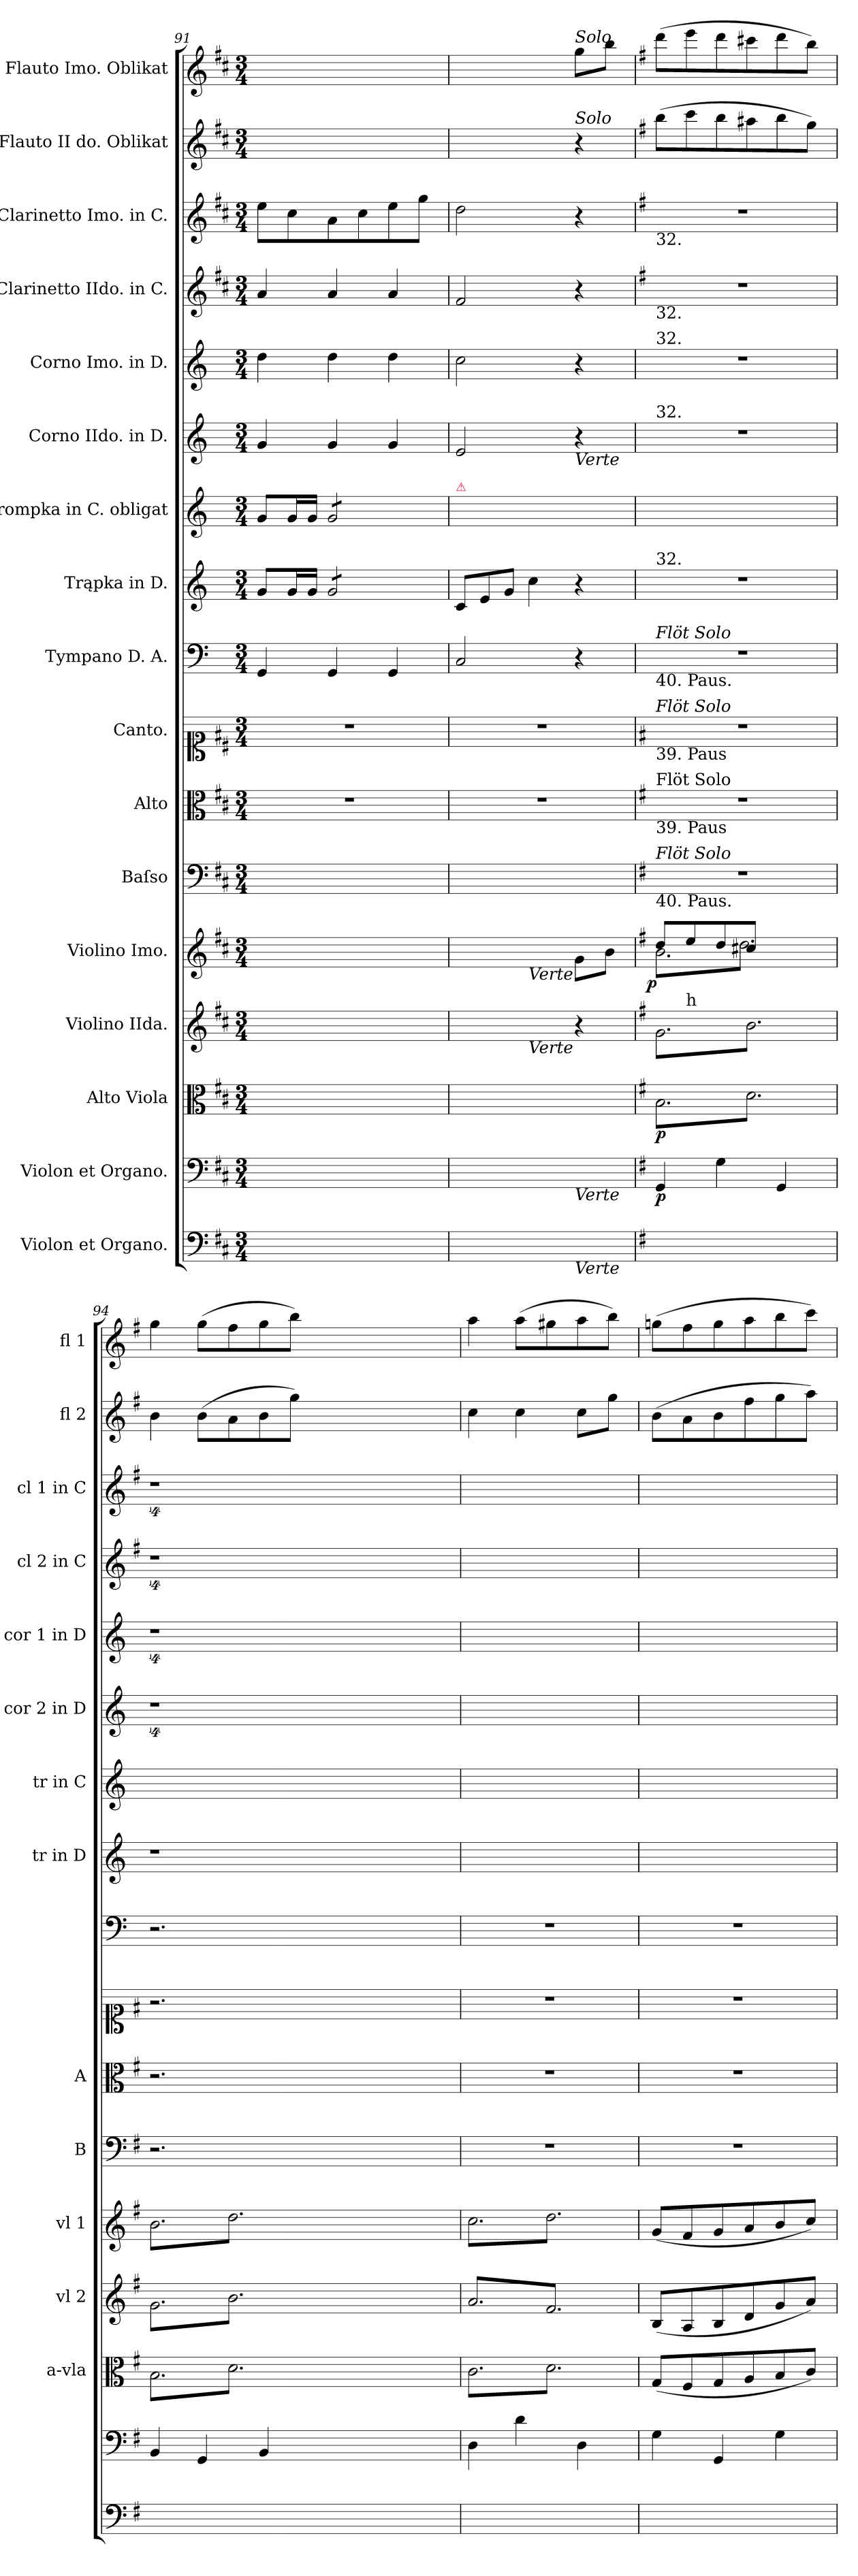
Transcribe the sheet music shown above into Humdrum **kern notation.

**kern	**kern	**dynam	**kern	**dynam	**kern	**kern	**dynam	**kern	**kern	**kern	**kern	**kern	**kern	**kern	**kern	**kern	**kern	**kern	**kern
*part17	*part16	*part16	*part15	*part15	*part14	*part13	*part13	*part12	*part11	*part10	*part9	*part8	*part7	*part6	*part5	*part4	*part3	*part2	*part1
*staff17	*staff16	*staff16	*staff15	*staff15	*staff14	*staff13	*staff13	*staff12	*staff11	*staff10	*staff9	*staff8	*staff7	*staff6	*staff5	*staff4	*staff3	*staff2	*staff1
*I"Violon et Organo.	*I"Violon et Organo.	*	*I"Alto Viola	*	*I"Violino IIda.	*I"Violino Imo.	*	*I"Baſso	*I"Alto	*I"Canto.	*I"Tympano D. A.	*I"Trąpka in D.	*I"Trompka in C. obligat	*I"Corno IIdo. in D.	*I"Corno Imo. in D.	*I"Clarinetto IIdo. in C.	*I"Clarinetto Imo. in C.	*I"Flauto II do. Oblikat	*I"Flauto Imo. Oblikat
*	*	*	*I'a-vla	*	*I'vl 2	*I'vl 1	*	*I'B	*I'A	*	*	*I'tr in D	*I'tr in C	*I'cor 2 in D	*I'cor 1 in D	*I'cl 2 in C	*I'cl 1 in C	*I'fl 2	*I'fl 1
*clefF4	*clefF4	*	*clefC3	*	*clefG2	*clefG2	*	*clefF4	*clefC3	*clefC1	*clefF4	*clefG2	*clefG2	*clefG2	*clefG2	*clefG2	*clefG2	*clefG2	*clefG2
*	*	*	*	*	*	*	*	*	*	*	*ITrd-1c-2	*ITrd-1c-2	*ITrd-1c-2	*ITrd6c10	*ITrd6c10	*	*	*	*
*k[f#c#]	*k[f#c#]	*	*k[f#c#]	*	*k[f#c#]	*k[f#c#]	*	*k[f#c#]	*k[f#c#]	*k[f#c#]	*k[f#c#]	*k[f#c#]	*k[f#c#]	*k[f#c#]	*k[f#c#]	*k[f#c#]	*k[f#c#]	*k[f#c#]	*k[f#c#]
*D:	*D:	*	*D:	*	*D:	*D:	*	*D:	*D:	*D:	*D:	*D:	*D:	*D:	*D:	*D:	*D:	*D:	*D:
*M3/4	*M3/4	*	*M3/4	*	*M3/4	*M3/4	*	*M3/4	*M3/4	*M3/4	*M3/4	*M3/4	*M3/4	*M3/4	*M3/4	*M3/4	*M3/4	*M3/4	*M3/4
=91	=91	=91	=91	=91	=91	=91	=91	=91	=91	=91	=91	=91	=91	=91	=91	=91	=91	=91	=91
4A\yy	4A\yy	.	4Ayy\ 4eyy\	.	8e/Lyy	8ee\Lyy	.	2.ryy	2.r	2.r	4AA/	8a/L	8a/L	4A/	4e\	4a/	8ee\L	8ee\Lyy	8eee\Lyy
.	.	.	.	.	8c#/yy	8cc#\yy	.	.	.	.	.	16a/L	16a/L	.	.	.	8cc#\	8cc#\yy	8ccc#\yy
.	.	.	.	.	.	.	.	.	.	.	.	16a/JJ	16a/JJ	.	.	.	.	.	.
*	*	*	*	*	*	*	*	*	*	*	*	*tremolo	*	*	*	*	*	*	*
*	*	*	*	*	*	*	*	*	*	*	*	*	*tremolo	*	*	*	*	*	*
4AA/yy	4AA/yy	.	4Ayy\ 4eyy\	.	8A/yy	8a\yy	.	.	.	.	4AA/	8a/L	8a/L	4A/	4e\	4a/	8a\	8a\yy	8aa\yy
.	.	.	.	.	8c#/yy	8cc#\yy	.	.	.	.	.	8a/	8a/	.	.	.	8cc#\	8cc#\yy	8ccc#\yy
4A\yy	4A\yy	.	4Ayy\ 4eyy\	.	8e/yy	8ee\yy	.	.	.	.	4AA/	8a/	8a/	4A/	4e\	4a/	8ee\	8ee\yy	8eee\yy
.	.	.	.	.	8g/Jyy	8gg\Jyy	.	.	.	.	.	8a/J	8a/J	.	.	.	8gg\J	8gg\Jyy	8ggg\Jyy
*	*	*	*	*	*	*	*	*	*	*	*	*	*Xtremolo	*	*	*	*	*	*
*	*	*	*	*	*	*	*	*	*	*	*	*Xtremolo	*	*	*	*	*	*	*
=92	=92	=92	=92	=92	=92	=92	=92	=92	=92	=92	=92	=92	=92	=92	=92	=92	=92	=92	=92
*	*	*	*	*	*	*	*	*	*	*	*	*Xtuplet	*	*	*	*	*	*	*
!	!	!	!	!	!	!	!	!	!	!	!	!	!LO:TX:a:color=crimson:t=⚠	!	!	!	!	!	!
4D\yy	4D\yy	.	2Ayy/ 2f#yy/	.	4Ayy/ 4f#yy/	4dd\yy	.	2.ryy	2.r	2.r	2D/	12d/L	2.ryy	2F#/	2d\	2f#/	2dd\	4dd\yy	4ddd\yy
.	.	.	.	.	.	.	.	.	.	.	.	12f#/	.	.	.	.	.	.	.
.	.	.	.	.	.	.	.	.	.	.	.	12a/J	.	.	.	.	.	.	.
!	!	!	!	!	!	!LO:TX:b:i:t=Verte	!	!	!	!	!	!	!	!	!	!	!	!	!
!	!	!	!	!	!LO:TX:b:i:t=Verte	!	!	!	!	!	!	!	!	!	!	!	!	!	!
4d\yy	4d\yy	.	.	.	4ryy	4ryy	.	.	.	.	.	4dd\	.	.	.	.	.	4ryy	4ryy
!	!	!	!	!	!	!	!	!	!	!	!	!	!	!	!	!	!	!	!LO:TX:a:i:t=Solo
!	!	!	!	!	!	!	!	!	!	!	!	!	!	!	!	!	!	!LO:TX:a:i:t=Solo	!
!	!	!	!	!	!	!	!	!	!	!	!	!	!	!LO:TX:b:i:t=Verte	!	!	!	!	!
!	!LO:TX:b:i:t=Verte	!	!	!	!	!	!	!	!	!	!	!	!	!	!	!	!	!	!
!LO:TX:b:i:t=Verte	!	!	!	!	!	!	!	!	!	!	!	!	!	!	!	!	!	!	!
4ryy	4ryy	.	4ryy	.	4r	8g\L	.	.	.	.	4r	4r	.	4r	4r	4r	4r	4r	8gg\L
.	.	.	.	.	.	8b\J	.	.	.	.	.	.	.	.	.	.	.	.	8bb\J
=93	=93	=93	=93	=93	=93	=93	=93	=93	=93	=93	=93	=93	=93	=93	=93	=93	=93	=93	=93
*k[f#]	*k[f#]	*	*k[f#]	*	*k[f#]	*k[f#]	*	*k[f#]	*k[f#]	*k[f#]	*	*	*	*	*	*k[f#]	*k[f#]	*k[f#]	*k[f#]
*	*	*	*	*	*	*^	*	*	*	*	*	*	*	*	*	*	*	*	*
!	!	!	!	!	!	!	!	!	!	!	!	!	!	!	!	!	!	!LO:TX:b:t=32.	!	!
!	!	!	!	!	!	!	!	!	!	!	!	!	!	!	!	!	!LO:TX:b:t=32.	!	!	!
!	!	!	!	!	!	!	!	!	!	!	!	!	!	!	!	!LO:TX:a:t=32.	!	!	!	!
!	!	!	!	!	!	!	!	!	!	!	!	!	!	!	!LO:TX:a:t=32.	!	!	!	!	!
!	!	!	!	!	!	!	!	!	!	!	!	!	!LO:TX:a:t=32.	!	!	!	!	!	!	!
!	!	!	!	!	!	!	!	!	!	!	!	!LO:TX:b:t=40. Paus.	!	!	!	!	!	!	!	!
!	!	!	!	!	!	!	!	!	!	!	!	!LO:TX:a:i:t=Flöt Solo	!	!	!	!	!	!	!	!
!	!	!	!	!	!	!	!	!	!	!	!LO:TX:b:t=39. Paus	!	!	!	!	!	!	!	!	!
!	!	!	!	!	!	!	!	!	!	!	!LO:TX:a:i:t=Flöt Solo	!	!	!	!	!	!	!	!	!
!	!	!	!	!	!	!	!	!	!	!LO:TX:b:t=39. Paus	!	!	!	!	!	!	!	!	!	!
!	!	!	!	!	!	!	!	!	!	!LO:TX:a:t=Flöt Solo	!	!	!	!	!	!	!	!	!	!
!	!	!	!	!	!	!	!	!	!LO:TX:b:t=40. Paus.	!	!	!	!	!	!	!	!	!	!	!
!	!	!	!	!	!	!	!	!	!LO:TX:a:i:t=Flöt Solo	!	!	!	!	!	!	!	!	!	!	!
!	!	!	!	!	!LO:TX:a:t=g	!	!	!	!	!	!	!	!	!	!	!	!	!	!	!
!	!	!	!	!	!	!	!	!LO:DY:rj	!	!	!	!	!	!	!	!	!	!	!	!
*	*	*	*	*	*^	*	*	*	*	*	*	*	*	*	*	*	*	*	*	*
*	*	*	*tremolo	*	*	*	*	*	*	*	*	*	*	*	*	*	*	*	*	*	*
*	*	*	*	*	*tremolo	*	*	*	*	*	*	*	*	*	*	*	*	*	*	*	*
*	*	*	*	*	*	*	*tremolo	*	*	*	*	*	*	*	*	*	*	*	*	*	*
4GG/yy	4GG/	p	(8B\L	p	8g\L	8ryy	8dd!/L	8b\L	p	2.r	2.r	2.r	2.r	2.r	2.ryy	2.r	2.r	2.r	2.r	(8bb\L	(8ddd\L
!	!	!	!	!	!	!LO:TX:a:t=h	!	!	!	!	!	!	!	!	!	!	!	!	!	!	!
.	.	.	8d\)	.	8b\	2ryy	8ee!/	8dd\	.	.	.	.	.	.	.	.	.	.	.	8ccc\	8eee\
4G\yy	4G\	.	8B\	.	8g\	.	8dd!/	8b\	.	.	.	.	.	.	.	.	.	.	.	8bb\	8ddd\
.	.	.	8d\)	.	8b\	.	8cc#X!/J	8dd\	.	.	.	.	.	.	.	.	.	.	.	8aa#X\	8ccc#X\
4GG/yy	4GG/	.	8B\	.	8g\	.	4ryy	8b\	.	.	.	.	.	.	.	.	.	.	.	8bb\	8ddd\
.	.	.	8d\)J	.	8b\J	8ryy	.	8dd\J	.	.	.	.	.	.	.	.	.	.	.	8gg\J)	8bb\J)
*	*	*	*	*	*v	*v	*	*	*	*	*	*	*	*	*	*	*	*	*	*	*
*	*	*	*	*	*	*v	*v	*	*	*	*	*	*	*	*	*	*	*	*	*
=94	=94	=94	=94	=94	=94	=94	=94	=94	=94	=94	=94	=94	=94	=94	=94	=94	=94	=94	=94
4BB/yy	4BB/	.	(8B\L	.	(8g\L	(8b\L	.	2.r	2.r	2.r	2.r	4%9r	2.ryy	4%9r	4%9r	4%9r	4%9r	4b\	4gg\
.	.	.	8d\)	.	8b\)	8dd\)	.	.	.	.	.	.	.	.	.	.	.	.	.
4GG/yy	4GG/	.	8B\	.	8g\	8b\	.	.	.	.	.	.	.	.	.	.	.	(8b\L	(8gg\L
.	.	.	8d\)	.	8b\)	8dd\)	.	.	.	.	.	.	.	.	.	.	.	8a\	8ff#\
4BB/yy	4BB/	.	8B\	.	8g\	8b\	.	.	.	.	.	.	.	.	.	.	.	8b\	8gg\
.	.	.	8d\)J	.	8b\)J	8dd\)J	.	.	.	.	.	.	.	.	.	.	.	8gg\J)	8bb\J)
1.ryy	1.ryy	.	1.ryy	.	1.ryy	1.ryy	.	1.ryy	1.ryy	1.ryy	1.ryy	.	1.ryy	.	.	.	.	1.ryy	1.ryy
.	.	.	.	.	.	.	.	.	.	.	.	.	.	.	.	.	.	.	.
.	.	.	.	.	.	.	.	.	.	.	.	.	.	.	.	.	.	.	.
=95	=95	=95	=95	=95	=95	=95	=95	=95	=95	=95	=95	=95	=95	=95	=95	=95	=95	=95	=95
4D\yy	4D\	.	(8c\L	.	(8a/L	(8cc\L	.	2.r	2.r	2.r	2.r	2.ryy	2.ryy	2.ryy	2.ryy	2.ryy	2.ryy	4cc\	4aa\
.	.	.	8d\)	.	8f#/)	8dd\)	.	.	.	.	.	.	.	.	.	.	.	.	.
4d\yy	4d\	.	8c\	.	8a/	8cc\	.	.	.	.	.	.	.	.	.	.	.	4cc\	(8aa\L
.	.	.	8d\)	.	8f#/)	8dd\)	.	.	.	.	.	.	.	.	.	.	.	.	8gg#X\
4D\yy	4D\	.	8c\	.	8a/	8cc\	.	.	.	.	.	.	.	.	.	.	.	8cc\L	8aa\
.	.	.	8d\)J	.	8f#/)J	8dd\)J	.	.	.	.	.	.	.	.	.	.	.	8gg\J	8bb\J)
*	*	*	*	*	*	*Xtremolo	*	*	*	*	*	*	*	*	*	*	*	*	*
*	*	*	*	*	*Xtremolo	*	*	*	*	*	*	*	*	*	*	*	*	*	*
*	*	*	*Xtremolo	*	*	*	*	*	*	*	*	*	*	*	*	*	*	*	*
=96	=96	=96	=96	=96	=96	=96	=96	=96	=96	=96	=96	=96	=96	=96	=96	=96	=96	=96	=96
4G\yy	4G\	.	(8G/L	.	(8B/L	(8g/L	.	2.r	2.r	2.r	2.r	2.ryy	2.ryy	2.ryy	2.ryy	2.ryy	2.ryy	(8b\L	(8ggn\L
.	.	.	8F#/	.	8A/	8f#/	.	.	.	.	.	.	.	.	.	.	.	8a\	8ff#\
4GG/yy	4GG/	.	8G/	.	8B/	8g/	.	.	.	.	.	.	.	.	.	.	.	8b\	8gg\
.	.	.	8A/	.	8d/	8a/	.	.	.	.	.	.	.	.	.	.	.	8ff#\	8aa\
4G\yy	4G\	.	8B/	.	8g/	8b/	.	.	.	.	.	.	.	.	.	.	.	8gg\	8bb\
.	.	.	8c/J)	.	8a/J)	8cc/J)	.	.	.	.	.	.	.	.	.	.	.	8aa\J)	8ccc\J)
=	=	=	=	=	=	=	=	=	=	=	=	=	=	=	=	=	=	=	=
*-	*-	*-	*-	*-	*-	*-	*-	*-	*-	*-	*-	*-	*-	*-	*-	*-	*-	*-	*-
